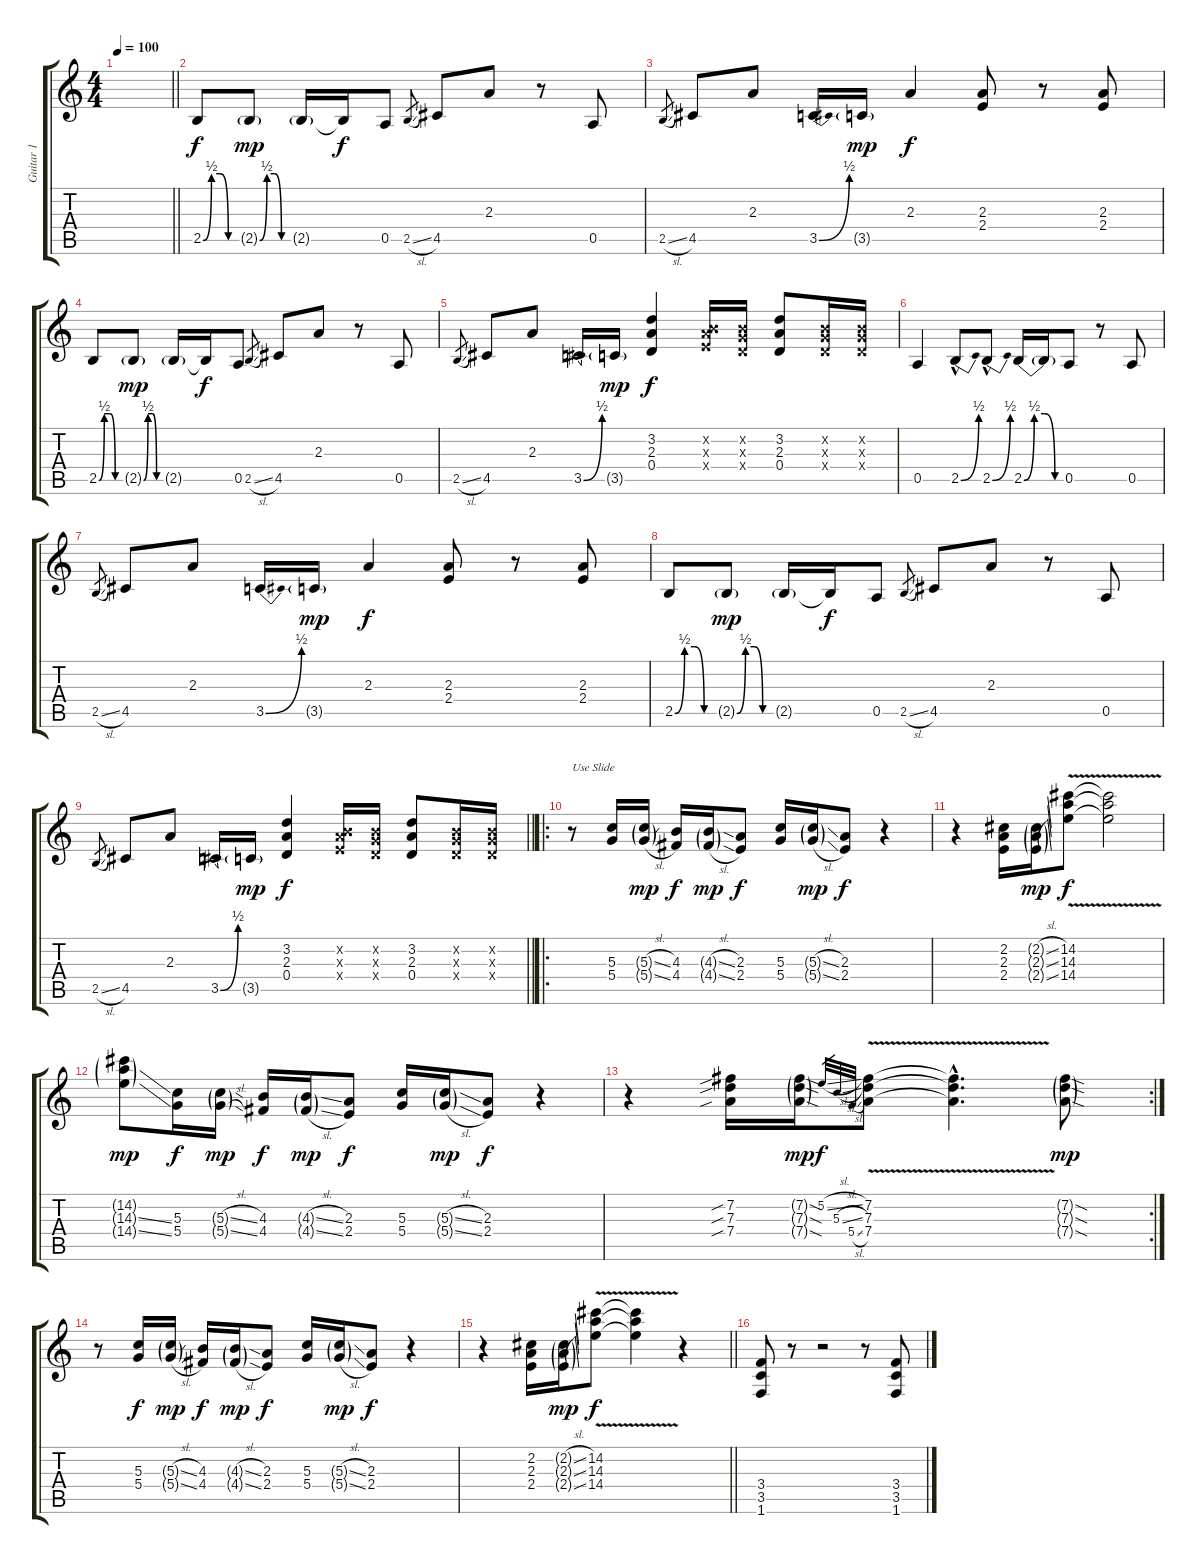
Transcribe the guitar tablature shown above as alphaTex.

\track ("Guitar 1" "Guitar 1") {instrument distortionguitar}
\staff {score tabs}
\tuning (E4 B3 G3 D3 A2 E2) {hide}
\ts (4 4)
\tempo 100
\clef g2
\barLineRight lightlight
\ks c
|
2.5{be (custom 0 0 15 2 30 2 45 0 60 0)}.8 2.5{be (custom 0 0 15 2 30 2 45 0 60 0) g}.8{dy mp} 2.5{g}.16 2.5{t}.16{dy f} 0.5.8 2.5{sl}.8{gr} 4.5.8 2.3.8 r.8 0.5.8 |
2.5{sl}.8{gr} 4.5.8 2.3.8 3.5{be (bend 0 0 60 2)}.16 3.5{g}.16{dy mp} 2.3.4{dy f} (2.3 2.4).8 r.8 (2.3 2.4).8 |
2.5{be (custom 0 0 15 2 30 2 45 0 60 0)}.8 2.5{be (custom 0 0 15 2 30 2 45 0 60 0) g}.8{dy mp} 2.5{g}.16 2.5{t}.16{dy f} 0.5.8 2.5{sl}.8{gr} 4.5.8 2.3.8 r.8 0.5.8 |
2.5{sl}.8{gr} 4.5.8 2.3.8 3.5{be (bend 0 0 60 2)}.16 3.5{g}.16{dy mp} (3.2 2.3 0.4).4{dy f} (0.2{x} 2.3{x} 2.4{x}).16 (0.2{x} 0.3{x} 0.4{x}).16 (3.2 2.3 0.4).8 (0.2{x} 0.3{x} 0.4{x}).16 (0.2{x} 0.3{x} 0.4{x}).16 |
0.5.4 2.5{be (bend 0 0 60 2) hac}.8 2.5{be (bend 0 0 60 2) hac}.8 2.5{be (custom 0 0 15 2 30 2 45 0 60 0)}.16 2.5{t}.16 0.5.8 r.8 0.5.8 |
2.5{sl}.8{gr} 4.5.8 2.3.8 3.5{be (bend 0 0 60 2)}.16 3.5{g}.16{dy mp} 2.3.4{dy f} (2.3 2.4).8 r.8 (2.3 2.4).8 |
2.5{be (custom 0 0 15 2 30 2 45 0 60 0)}.8 2.5{be (custom 0 0 15 2 30 2 45 0 60 0) g}.8{dy mp} 2.5{g}.16 2.5{t}.16{dy f} 0.5.8 2.5{sl}.8{gr} 4.5.8 2.3.8 r.8 0.5.8 |
\barLineRight lightlight
2.5{sl}.8{gr} 4.5.8 2.3.8 3.5{be (bend 0 0 60 2)}.16 3.5{g}.16{dy mp} (3.2 2.3 0.4).4{dy f} (0.2{x} 2.3{x} 2.4{x}).16 (0.2{x} 0.3{x} 0.4{x}).16 (3.2 2.3 0.4).8 (0.2{x} 0.3{x} 0.4{x}).16 (0.2{x} 0.3{x} 0.4{x}).16 |
\ro
r.8{txt "Use Slide"} (5.3 5.4).16 (5.3{sl g} 5.4{sl g}).16{dy mp} (4.3 4.4).16{dy f} (4.3{sl g} 4.4{sl g}).16{dy mp} (2.3 2.4).8{dy f} (5.3 5.4).16 (5.3{sl g} 5.4{sl g}).16{dy mp} (2.3 2.4).8{dy f} r.4 |
r.4 (2.2 2.3 2.4).16 (2.2{sl g} 2.3{sl g} 2.4{sl g}).16{dy mp} (14.2{v} 14.3{v} 14.4{v}).8{dy f} (14.2{t} 14.3{t} 14.4{t}).2 |
(14.2{g} 14.3{ss g} 14.4{ss g}).8{dy mp} (5.3 5.4).16{dy f} (5.3{sl g} 5.4{sl g}).16{dy mp} (4.3 4.4).16{dy f} (4.3{sl g} 4.4{sl g}).16{dy mp} (2.3 2.4).8{dy f} (5.3 5.4).16 (5.3{sl g} 5.4{sl g}).16{dy mp} (2.3 2.4).8{dy f} r.4 |
\rc 2
r.4 (7.2{sib} 7.3{sib} 7.4{sib}).16 (7.2{sod g} 7.3{sod g} 7.4{sod g}).16{dy mp} 5.2{sl}.32{gr dy f} 5.3{sl}.32{gr} 5.4{sl}.32{gr} (7.2{v} 7.3{v} 7.4{v}).8 (7.2{hac t} 7.3{hac t} 7.4{hac t}).4{d} (7.2{sod g} 7.3{sod g} 7.4{sod g}).8{dy mp} |
r.8 (5.3 5.4).16{dy f} (5.3{sl g} 5.4{sl g}).16{dy mp} (4.3 4.4).16{dy f} (4.3{sl g} 4.4{sl g}).16{dy mp} (2.3 2.4).8{dy f} (5.3 5.4).16 (5.3{sl g} 5.4{sl g}).16{dy mp} (2.3 2.4).8{dy f} r.4 |
\barLineRight lightlight
r.4 (2.2 2.3 2.4).16 (2.2{sl g} 2.3{sl g} 2.4{sl g}).16{dy mp} (14.2{v} 14.3{v} 14.4{v}).8{dy f} (14.2{t} 14.3{t} 14.4{t}).4 r.4 |
(3.4 3.5 1.6).8 r.8 r.2 r.8 (3.4 3.5 1.6).8
